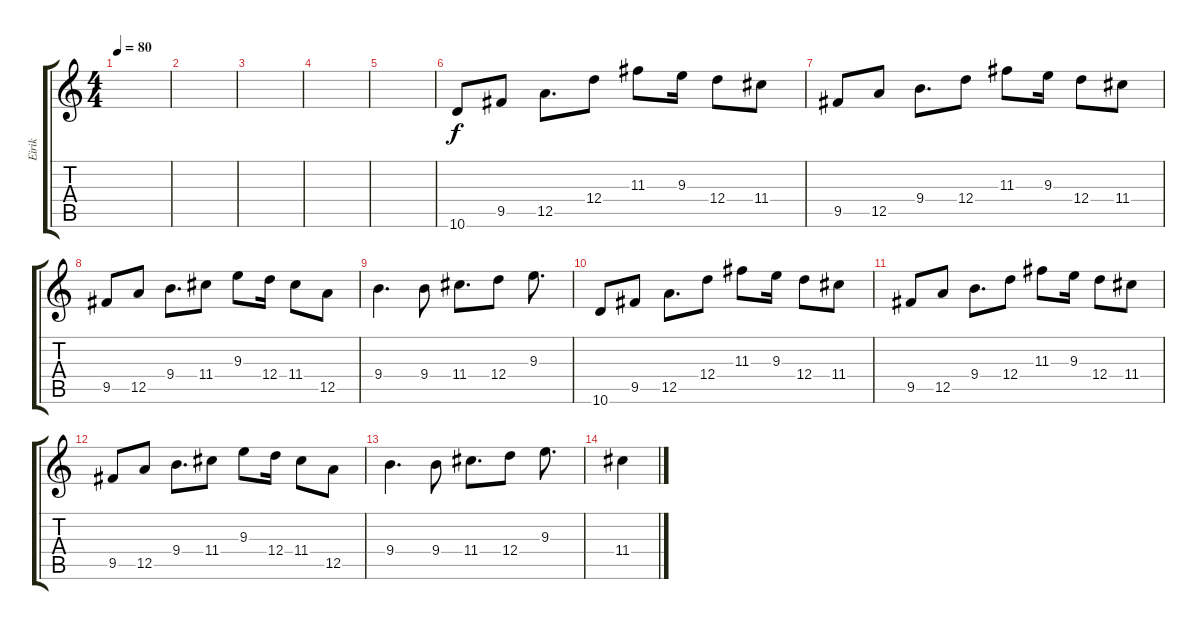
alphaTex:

\track ("Eirik" "Eirik") {instrument acousticguitarnylon}
\staff {score tabs}
\tuning (E4 B3 G3 D3 A2 E2) {hide}
\ts (4 4)
\tempo 80
\clef g2
\ks c
|
|
|
|
|
10.6.8 9.5.8 12.5.8{d} 12.4.8 11.3.8 9.3.16 12.4.8 11.4.8 |
9.5.8 12.5.8 9.4.8{d} 12.4.8 11.3.8 9.3.16 12.4.8 11.4.8 |
9.5.8 12.5.8 9.4.8{d} 11.4.8 9.3.8 12.4.16 11.4.8 12.5.8 |
9.4.4{d} 9.4.8 11.4.8{d} 12.4.8 9.3.8{d} |
10.6.8 9.5.8 12.5.8{d} 12.4.8 11.3.8 9.3.16 12.4.8 11.4.8 |
9.5.8 12.5.8 9.4.8{d} 12.4.8 11.3.8 9.3.16 12.4.8 11.4.8 |
9.5.8 12.5.8 9.4.8{d} 11.4.8 9.3.8 12.4.16 11.4.8 12.5.8 |
9.4.4{d} 9.4.8 11.4.8{d} 12.4.8 9.3.8{d} |
11.4.4
